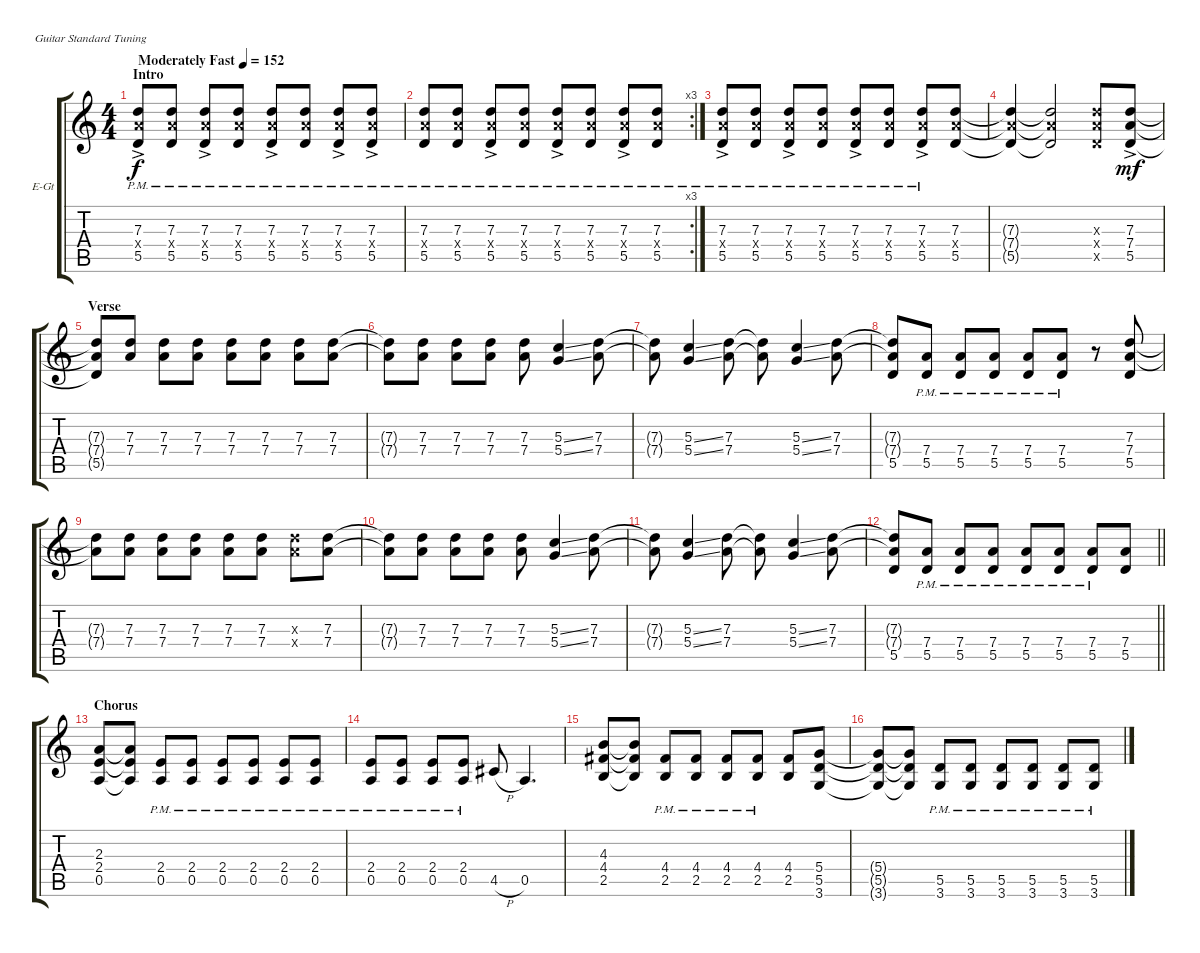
\bracketExtendMode groupsimilarinstruments
\firstSystemTrackNameOrientation horizontal
\otherSystemsTrackNameOrientation horizontal
\track ("Guitar 1" "E-Gt") {instrument distortionguitar}
\staff {score tabs}
\tuning (E4 B3 G3 D3 A2 E2)
\ts (4 4)
\beaming (8 2 2 2 2)
\section ("" "Intro")
\tempo (152 "Moderately Fast")
\clef g2
\ks c
(7.3{ac pm} 7.4{ac x} 5.5{ac pm}).8{dy f instrument distortionguitar} (7.3{pm} 7.4{x} 5.5{pm}).8 (7.3{ac pm} 7.4{ac x} 5.5{ac pm}).8 (7.3{pm} 7.4{x} 5.5{pm}).8 (7.3{ac pm} 7.4{ac x} 5.5{ac pm}).8 (7.3{pm} 7.4{x} 5.5{pm}).8 (7.3{ac pm} 7.4{ac x} 5.5{ac pm}).8 (7.3{ac pm} 7.4{ac x} 5.5{ac pm}).8 |
\rc 3
(7.3{pm} 7.4{x} 5.5{pm}).8 (7.3{pm} 7.4{x} 5.5{pm}).8 (7.3{ac pm} 7.4{ac x} 5.5{ac pm}).8 (7.3{pm} 7.4{x} 5.5{pm}).8 (7.3{ac pm} 7.4{ac x} 5.5{ac pm}).8 (7.3{pm} 7.4{x} 5.5{pm}).8 (7.3{ac pm} 7.4{ac x} 5.5{ac pm}).8 (7.3{pm} 7.4{x} 5.5{pm}).8 |
(7.3{ac pm} 7.4{ac x} 5.5{ac pm}).8 (7.3{pm} 7.4{x} 5.5{pm}).8 (7.3{ac pm} 7.4{ac x} 5.5{ac pm}).8 (7.3{pm} 7.4{x} 5.5{pm}).8 (7.3{ac pm} 7.4{ac x} 5.5{ac pm}).8 (7.3{pm} 7.4{x} 5.5{pm}).8 (7.3{ac pm} 7.4{ac x} 5.5{ac pm}).8 (7.3 7.4{x} 5.5).8 |
(7.3{t} 7.4{x t} 5.5{t}).4 (7.3{t} 7.4{x t} 5.5{t}).2 (7.3{x} 7.4{x} 5.5{x}).8 (7.3{ac} 7.4{ac} 5.5{ac}).8{dy mf} |
\section ("" "Verse")
(7.3{t} 7.4{t} 5.5{t}).8 (7.3 7.4).8 (7.3 7.4).8 (7.3 7.4).8 (7.3 7.4).8 (7.3 7.4).8 (7.3 7.4).8 (7.3 7.4).8 |
(7.3{t} 7.4{t}).8 (7.3 7.4).8 (7.3 7.4).8 (7.3 7.4).8 (7.3 7.4).8 (5.3{ss} 5.4{ss}).4 (7.3 7.4).8 |
(7.3{t} 7.4{t}).8 (5.3{ss} 5.4{ss}).4 (7.3 7.4).8 (7.3{t} 7.4{t}).8 (5.3{ss} 5.4{ss}).4 (7.3 7.4).8 |
(7.3{t} 7.4{t} 5.5).8 (7.4{pm} 5.5{pm}).8 (7.4{pm} 5.5{pm}).8 (7.4{pm} 5.5{pm}).8 (7.4{pm} 5.5{pm}).8 (7.4{pm} 5.5{pm}).8 r.8 (7.3 7.4 5.5).8 |
(7.3{t} 7.4{t}).8 (7.3 7.4).8 (7.3 7.4).8 (7.3 7.4).8 (7.3 7.4).8 (7.3 7.4).8 (7.3{x} 7.4{x}).8 (7.3 7.4).8 |
(7.3{t} 7.4{t}).8 (7.3 7.4).8 (7.3 7.4).8 (7.3 7.4).8 (7.3 7.4).8 (5.3{ss} 5.4{ss}).4 (7.3 7.4).8 |
(7.3{t} 7.4{t}).8 (5.3{ss} 5.4{ss}).4 (7.3 7.4).8 (7.3{t} 7.4{t}).8 (5.3{ss} 5.4{ss}).4 (7.3 7.4).8 |
\barLineRight lightlight
(7.3{t} 7.4{t} 5.5).8 (7.4{pm} 5.5{pm}).8 (7.4{pm} 5.5{pm}).8 (7.4{pm} 5.5{pm}).8 (7.4{pm} 5.5{pm}).8 (7.4{pm} 5.5{pm}).8 (7.4{pm} 5.5{pm}).8 (7.4 5.5).8 |
\section ("" "Chorus")
(2.3 2.4 0.5).8 (2.3{t} 2.4{t} 0.5{t}).8 (0.5{pm} 2.4{pm}).8 (0.5{pm} 2.4{pm}).8 (0.5{pm} 2.4{pm}).8 (0.5{pm} 2.4{pm}).8 (0.5{pm} 2.4{pm}).8 (0.5{pm} 2.4{pm}).8 |
(2.4{pm} 0.5{pm}).8 (0.5{pm} 2.4{pm}).8 (0.5{pm} 2.4{pm}).8 (0.5{pm} 2.4{pm}).8 4.5{h}.8 0.5.4{d} |
(4.4 2.5 4.3).8 (4.3{t} 4.4{t} 2.5{t}).8 (2.5{pm} 4.4{pm}).8 (2.5{pm} 4.4{pm}).8 (2.5{pm} 4.4{pm}).8 (2.5{pm} 4.4{pm}).8 (2.5 4.4).8 (5.4 5.5 3.6).8 |
(5.4{t} 5.5{t} 3.6{t}).8 (5.4{t} 5.5{t} 3.6{t}).8 (3.6{pm} 5.5{pm}).8 (3.6{pm} 5.5{pm}).8 (3.6{pm} 5.5{pm}).8 (3.6{pm} 5.5{pm}).8 (3.6{pm} 5.5{pm}).8 (3.6{pm} 5.5{pm}).8
